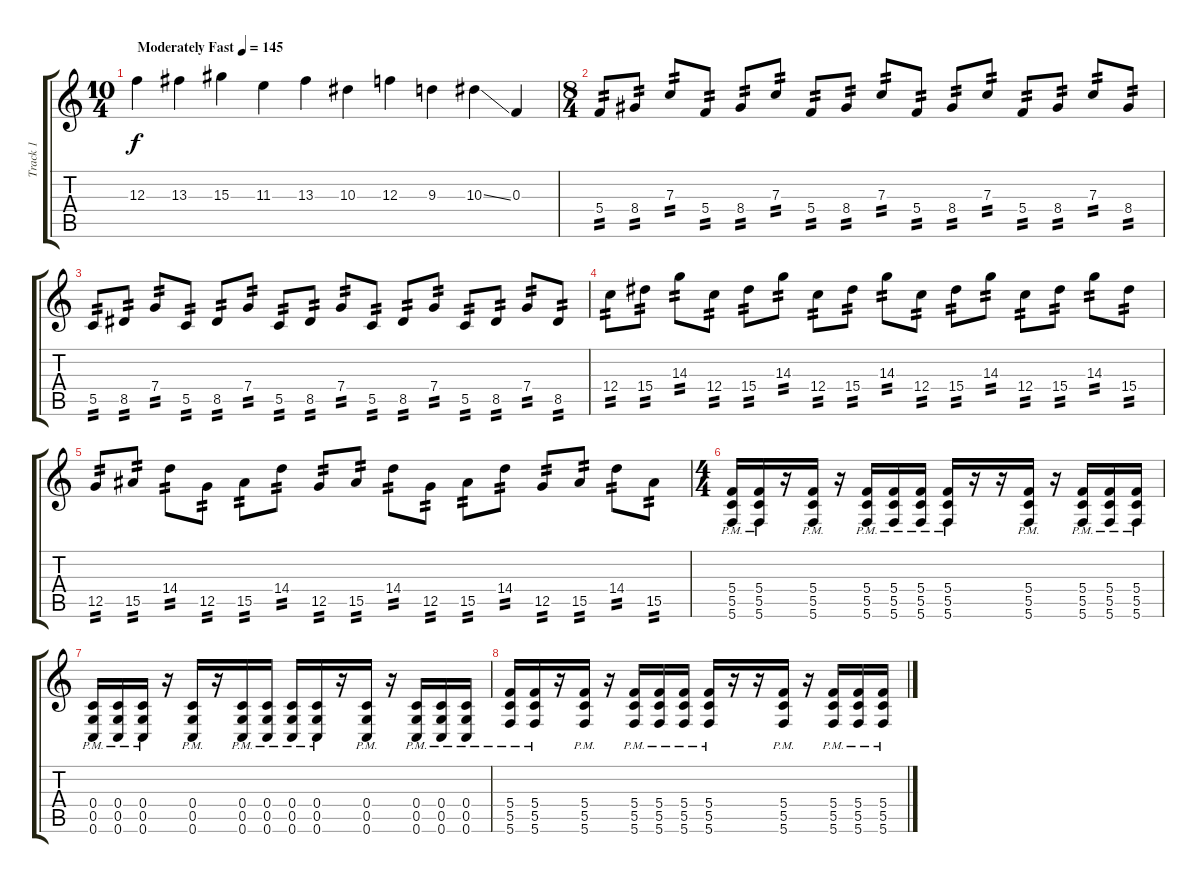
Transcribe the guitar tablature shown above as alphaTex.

\track ("Track 1" "Track 1") {instrument overdrivenguitar}
\staff {score tabs}
\tuning (D4 A3 F3 C3 G2 C2) {hide}
\ts (10 4)
\tempo (145 "Moderately Fast")
\clef g2
\ks c
12.3.4{dy f instrument overdrivenguitar} 13.3.4 15.3.4 11.3.4 13.3.4 10.3.4 12.3.4 9.3.4 10.3{ss}.4 0.3.4 |
\ts (8 4)
5.4.8{tp 2} 8.4.8{tp 2} 7.3.8{tp 2} 5.4.8{tp 2} 8.4.8{tp 2} 7.3.8{tp 2} 5.4.8{tp 2} 8.4.8{tp 2} 7.3.8{tp 2} 5.4.8{tp 2} 8.4.8{tp 2} 7.3.8{tp 2} 5.4.8{tp 2} 8.4.8{tp 2} 7.3.8{tp 2} 8.4.8{tp 2} |
5.5.8{tp 2} 8.5.8{tp 2} 7.4.8{tp 2} 5.5.8{tp 2} 8.5.8{tp 2} 7.4.8{tp 2} 5.5.8{tp 2} 8.5.8{tp 2} 7.4.8{tp 2} 5.5.8{tp 2} 8.5.8{tp 2} 7.4.8{tp 2} 5.5.8{tp 2} 8.5.8{tp 2} 7.4.8{tp 2} 8.5.8{tp 2} |
12.4.8{tp 2} 15.4.8{tp 2} 14.3.8{tp 2} 12.4.8{tp 2} 15.4.8{tp 2} 14.3.8{tp 2} 12.4.8{tp 2} 15.4.8{tp 2} 14.3.8{tp 2} 12.4.8{tp 2} 15.4.8{tp 2} 14.3.8{tp 2} 12.4.8{tp 2} 15.4.8{tp 2} 14.3.8{tp 2} 15.4.8{tp 2} |
12.5.8{tp 2} 15.5.8{tp 2} 14.4.8{tp 2} 12.5.8{tp 2} 15.5.8{tp 2} 14.4.8{tp 2} 12.5.8{tp 2} 15.5.8{tp 2} 14.4.8{tp 2} 12.5.8{tp 2} 15.5.8{tp 2} 14.4.8{tp 2} 12.5.8{tp 2} 15.5.8{tp 2} 14.4.8{tp 2} 15.5.8{tp 2} |
\ts (4 4)
(5.4{pm} 5.5{pm} 5.6{pm}).16 (5.4{pm} 5.5{pm} 5.6{pm}).16 r.16 (5.4{pm} 5.5{pm} 5.6{pm}).16 r.16 (5.4{pm} 5.5{pm} 5.6{pm}).16 (5.4{pm} 5.5{pm} 5.6{pm}).16 (5.4{pm} 5.5{pm} 5.6{pm}).16 (5.4{pm} 5.5{pm} 5.6{pm}).16 r.16 r.16 (5.4{pm} 5.5{pm} 5.6{pm}).16 r.16 (5.4{pm} 5.5{pm} 5.6{pm}).16 (5.4{pm} 5.5{pm} 5.6{pm}).16 (5.4{pm} 5.5{pm} 5.6{pm}).16 |
(0.4{pm} 0.5{pm} 0.6{pm}).16 (0.4{pm} 0.5{pm} 0.6{pm}).16 (0.4{pm} 0.5{pm} 0.6{pm}).16 r.16 (0.4{pm} 0.5{pm} 0.6{pm}).16 r.16 (0.4{pm} 0.5{pm} 0.6{pm}).16 (0.4{pm} 0.5{pm} 0.6{pm}).16 (0.4{pm} 0.5{pm} 0.6{pm}).16 (0.4{pm} 0.5{pm} 0.6{pm}).16 r.16 (0.4{pm} 0.5{pm} 0.6{pm}).16 r.16 (0.4{pm} 0.5{pm} 0.6{pm}).16 (0.4{pm} 0.5{pm} 0.6{pm}).16 (0.4{pm} 0.5{pm} 0.6{pm}).16 |
(5.4{pm} 5.5{pm} 5.6{pm}).16 (5.4{pm} 5.5{pm} 5.6{pm}).16 r.16 (5.4{pm} 5.5{pm} 5.6{pm}).16 r.16 (5.4{pm} 5.5{pm} 5.6{pm}).16 (5.4{pm} 5.5{pm} 5.6{pm}).16 (5.4{pm} 5.5{pm} 5.6{pm}).16 (5.4{pm} 5.5{pm} 5.6{pm}).16 r.16 r.16 (5.4{pm} 5.5{pm} 5.6{pm}).16 r.16 (5.4{pm} 5.5{pm} 5.6{pm}).16 (5.4{pm} 5.5{pm} 5.6{pm}).16 (5.4{pm} 5.5{pm} 5.6{pm}).16
